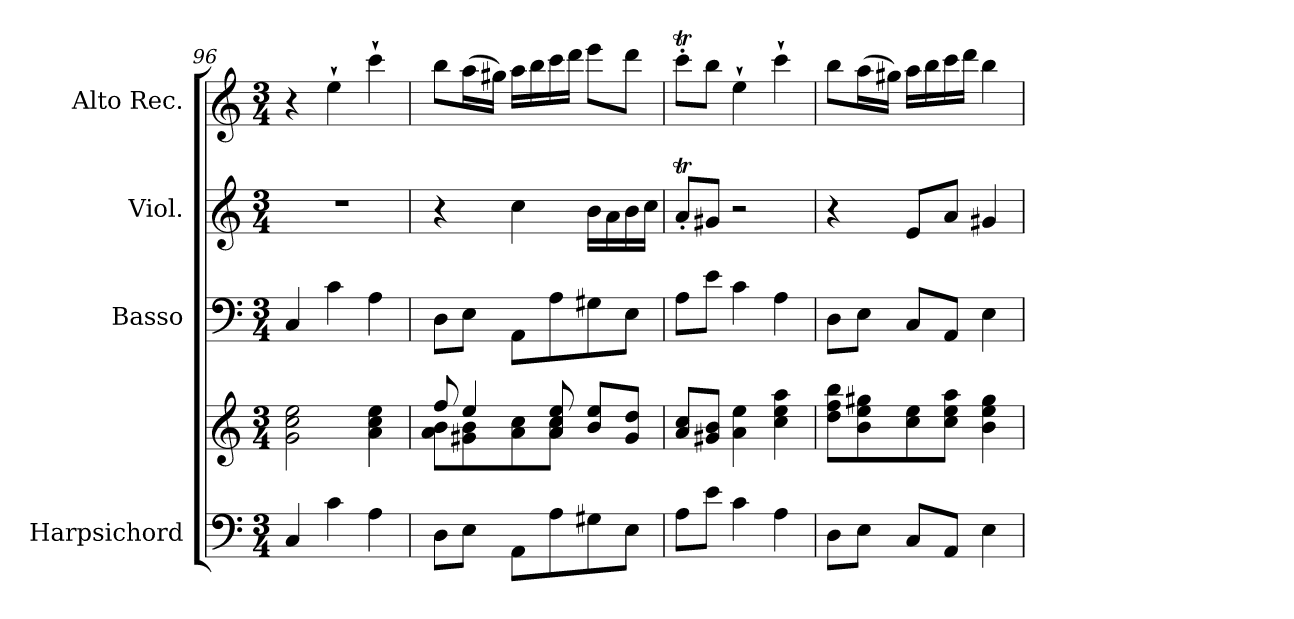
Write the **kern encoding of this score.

**kern	**kern	**kern	**kern	**kern
*part4	*part4	*part3	*part2	*part1
*staff5	*staff4	*staff3	*staff2	*staff1
*I"Harpsichord	*	*I"Basso	*I"Viol.	*I"Alto Rec.
*I'Hch.	*	*I'Bass.	*	*I'A.
*clefF4	*clefG2	*clefF4	*clefG2	*clefG2
*k[]	*k[]	*k[]	*k[]	*k[]
*M3/4	*M3/4	*M3/4	*M3/4	*M3/4
=96	=96	=96	=96	=96
4C/	2g\ 2cc\ 2ee\	4C/	2.r	4r
4c\	.	4c\	.	4ee`\
4A\	4a\ 4cc\ 4ee\	4A\	.	4ccc`\
=97	=97	=97	=97	=97
*	*^	*	*	*
8D\L	8ff/	8a\ 8b\L	8D\L	4r	8bb\L
8E\J	4ee/	8g#X\ 8b\	8E\J	.	(16aa\L
.	.	.	.	.	16gg#X\JJ)
8AA\L	.	8a\ 8cc\	8AA\L	4cc\	16aa\LL
.	.	.	.	.	16bb\
8A\	8a/ 8cc/ 8ee/	8a\ 8cc\J	8A\	.	16ccc\
.	.	.	.	.	16ddd\JJ
8G#X\	8b/ 8ee/L	4ryy	8G#X\	16b\LL	8eee\L
.	.	.	.	16a\	.
8E\J	8g#/ 8dd/J	.	8E\J	16b\	8ddd\J
.	.	.	.	16cc\JJ	.
*	*v	*v	*	*	*
=98	=98	=98	=98	=98
8A\L	8a/ 8cc/L	8A\L	8aT'/L	8cccT'\L
8e\J	8g#X/ 8b/J	8e\J	8g#X/J	8bb\J
4c\	4a\ 4ee\	4c\	2r	4ee`\
4A\	4cc\ 4ee\ 4aa\	4A\	.	4ccc`\
=99	=99	=99	=99	=99
8D\L	8dd\ 8ff\ 8bb\L	8D\L	4r	8bb\L
8E\J	8b\ 8ee\ 8gg#X\	8E\J	.	(>16aa\L
.	.	.	.	16gg#X\JJ)
8C/L	8cc\ 8ee\	8C/L	8e/L	16aa\LL
.	.	.	.	16bb\
8AA/J	8cc\ 8ee\ 8aa\J	8AA/J	8a/J	16ccc\
.	.	.	.	16ddd\JJ
4E\	4b\ 4ee\ 4gg#\	4E\	4g#X/	4bb\
=	=	=	=	=
*-	*-	*-	*-	*-
